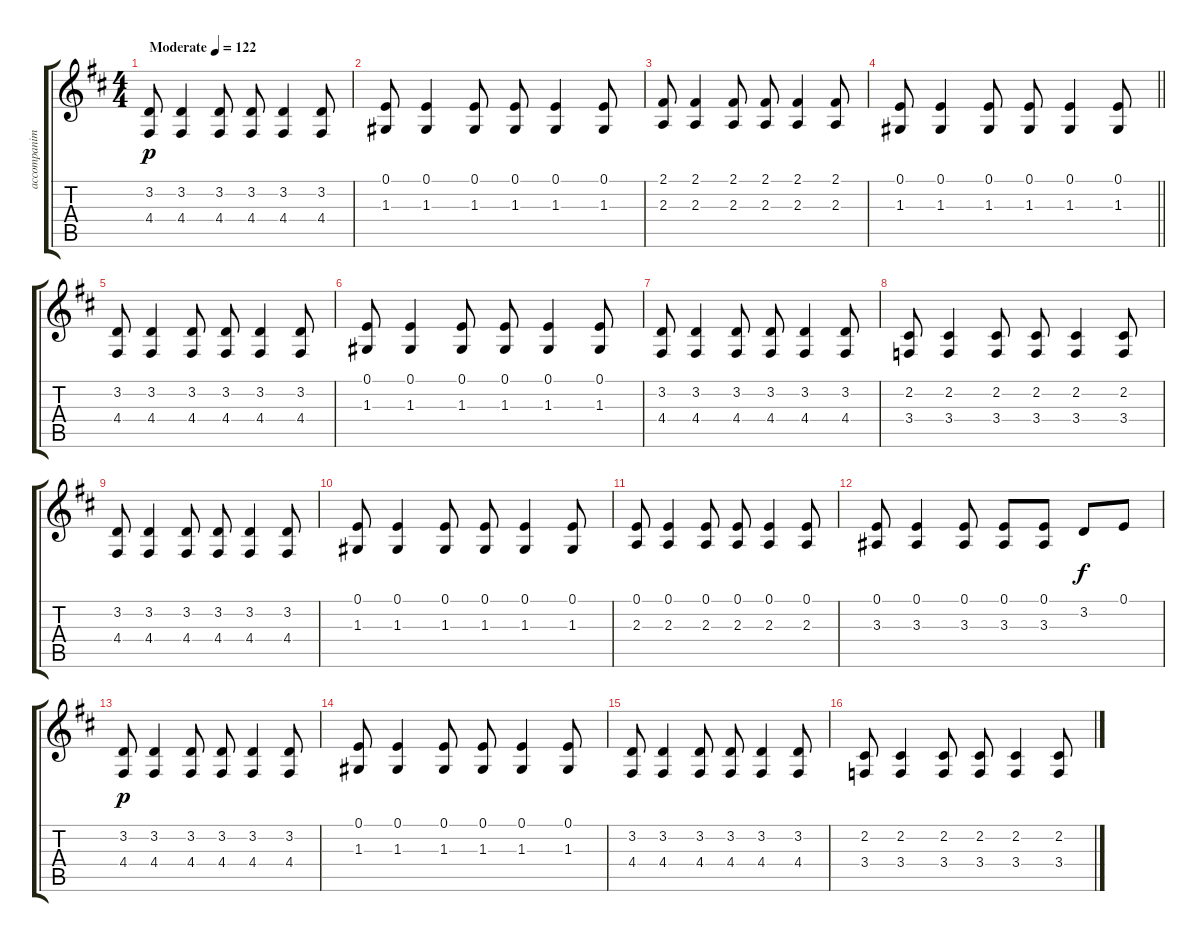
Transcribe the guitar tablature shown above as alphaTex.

\track ("accompaniment" "accompanim") {instrument trombone}
\staff {score tabs}
\tuning (E4 B3 G3 D3 A2 E2) {hide}
\ts (4 4)
\tempo (122 "Moderate")
\clef g2
\ks bminor
(3.2 4.4).8{dy p instrument trombone} (3.2 4.4).4 (3.2 4.4).8 (3.2 4.4).8 (3.2 4.4).4 (3.2 4.4).8 |
(0.1 1.3).8 (0.1 1.3).4 (0.1 1.3).8 (0.1 1.3).8 (0.1 1.3).4 (0.1 1.3).8 |
(2.1 2.3).8 (2.1 2.3).4 (2.1 2.3).8 (2.1 2.3).8 (2.1 2.3).4 (2.1 2.3).8 |
\barLineRight lightlight
(0.1 1.3).8 (0.1 1.3).4 (0.1 1.3).8 (0.1 1.3).8 (0.1 1.3).4 (0.1 1.3).8 |
(3.2 4.4).8 (3.2 4.4).4 (3.2 4.4).8 (3.2 4.4).8 (3.2 4.4).4 (3.2 4.4).8 |
(0.1 1.3).8 (0.1 1.3).4 (0.1 1.3).8 (0.1 1.3).8 (0.1 1.3).4 (0.1 1.3).8 |
(3.2 4.4).8 (3.2 4.4).4 (3.2 4.4).8 (3.2 4.4).8 (3.2 4.4).4 (3.2 4.4).8 |
(2.2 3.4).8 (2.2 3.4).4 (2.2 3.4).8 (2.2 3.4).8 (2.2 3.4).4 (2.2 3.4).8 |
(3.2 4.4).8 (3.2 4.4).4 (3.2 4.4).8 (3.2 4.4).8 (3.2 4.4).4 (3.2 4.4).8 |
(0.1 1.3).8 (0.1 1.3).4 (0.1 1.3).8 (0.1 1.3).8 (0.1 1.3).4 (0.1 1.3).8 |
(0.1 2.3).8 (0.1 2.3).4 (0.1 2.3).8 (0.1 2.3).8 (0.1 2.3).4 (0.1 2.3).8 |
(0.1 3.3).8 (0.1 3.3).4 (0.1 3.3).8 (0.1 3.3).8 (0.1 3.3).8 3.2.8{dy f} 0.1.8 |
(3.2 4.4).8{dy p} (3.2 4.4).4 (3.2 4.4).8 (3.2 4.4).8 (3.2 4.4).4 (3.2 4.4).8 |
(0.1 1.3).8 (0.1 1.3).4 (0.1 1.3).8 (0.1 1.3).8 (0.1 1.3).4 (0.1 1.3).8 |
(3.2 4.4).8 (3.2 4.4).4 (3.2 4.4).8 (3.2 4.4).8 (3.2 4.4).4 (3.2 4.4).8 |
(2.2 3.4).8 (2.2 3.4).4 (2.2 3.4).8 (2.2 3.4).8 (2.2 3.4).4 (2.2 3.4).8
